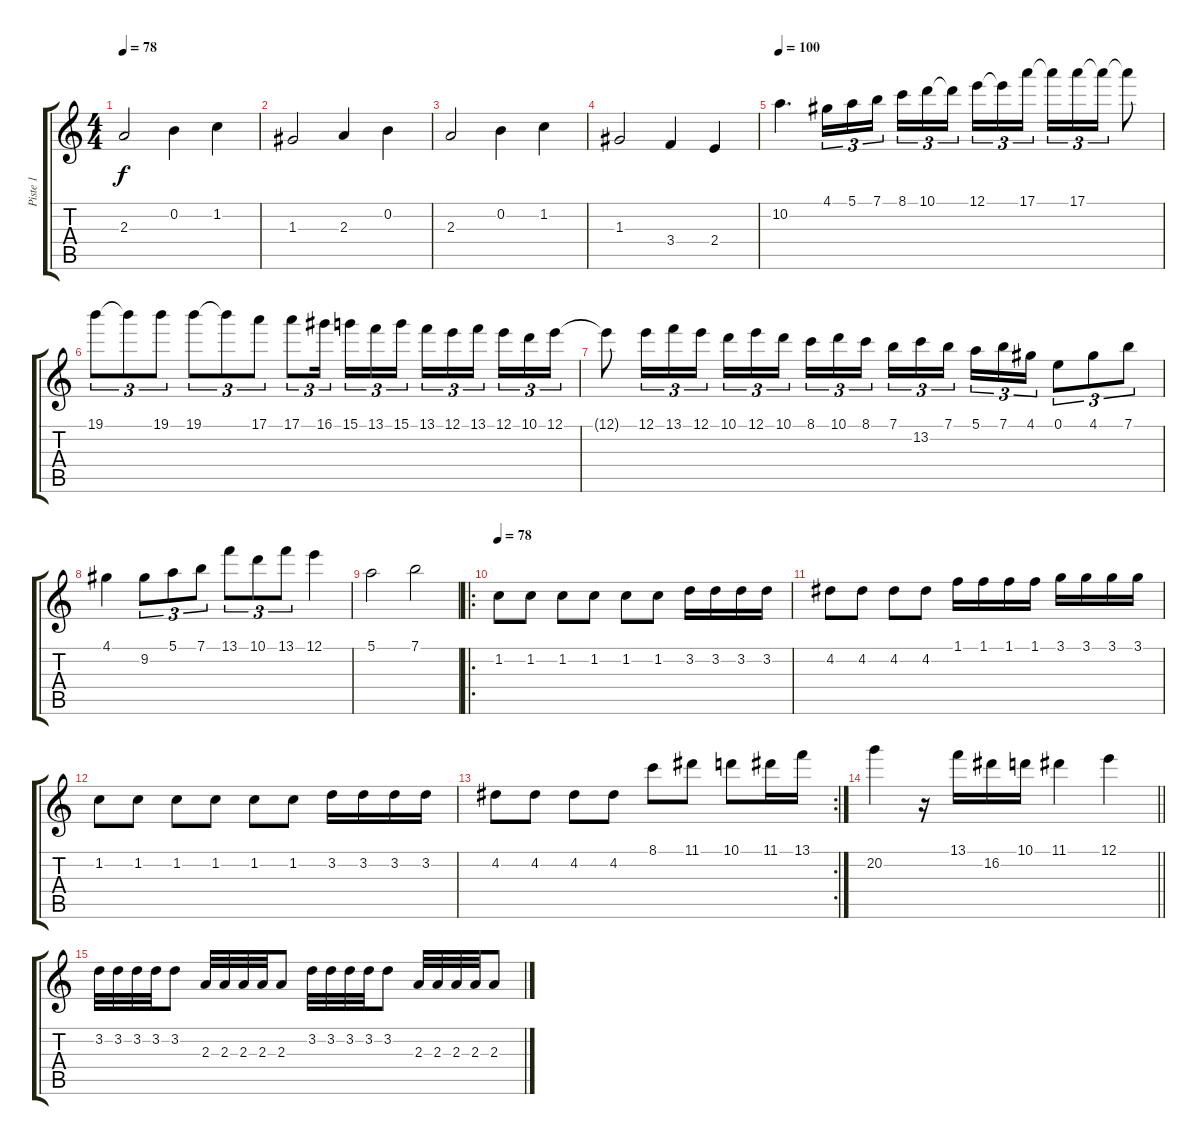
\track ("Piste 1" "Piste 1") {instrument overdrivenguitar}
\staff {score tabs}
\tuning (E4 B3 G3 D3 A2 E2) {hide}
\ts (4 4)
\tempo 78
\clef g2
\ks c
2.3.2{dy f} 0.2.4 1.2.4 |
1.3.2 2.3.4 0.2.4 |
2.3.2 0.2.4 1.2.4 |
1.3.2 3.4.4 2.4.4 |
\tempo 100
10.2.4{d} 4.1.16{tu (3 2)} 5.1.16{tu (3 2)} 7.1.16{tu (3 2)} 8.1.16{tu (3 2)} 10.1.16{tu (3 2)} 10.1{t}.16{tu (3 2) beam splitsecondary} 12.1.16{tu (3 2)} 12.1{t}.16{tu (3 2)} 17.1.16{tu (3 2)} 17.1{t}.16{tu (3 2)} 17.1.16{tu (3 2)} 17.1{t}.16{tu (3 2)} 17.1{t}.8 |
19.1.8{tu (3 2)} 19.1{t}.8{tu (3 2)} 19.1.8{tu (3 2)} 19.1.8{tu (3 2)} 19.1{t}.8{tu (3 2)} 17.1.8{tu (3 2)} 17.1.8{tu (3 2)} 16.1.16{tu (3 2) beam splitsecondary} 15.1.16{tu (3 2)} 13.1.16{tu (3 2)} 15.1.16{tu (3 2)} 13.1.16{tu (3 2)} 12.1.16{tu (3 2)} 13.1.16{tu (3 2) beam splitsecondary} 12.1.16{tu (3 2)} 10.1.16{tu (3 2)} 12.1.16{tu (3 2)} |
12.1{t}.8 12.1.16{tu (3 2)} 13.1.16{tu (3 2)} 12.1.16{tu (3 2)} 10.1.16{tu (3 2)} 12.1.16{tu (3 2)} 10.1.16{tu (3 2) beam splitsecondary} 8.1.16{tu (3 2)} 10.1.16{tu (3 2)} 8.1.16{tu (3 2)} 7.1.16{tu (3 2)} 13.2.16{tu (3 2)} 7.1.16{tu (3 2) beam splitsecondary} 5.1.16{tu (3 2)} 7.1.16{tu (3 2)} 4.1.16{tu (3 2)} 0.1.8{tu (3 2)} 4.1.8{tu (3 2)} 7.1.8{tu (3 2)} |
4.1.4 9.2.8{tu (3 2)} 5.1.8{tu (3 2)} 7.1.8{tu (3 2)} 13.1.8{tu (3 2)} 10.1.8{tu (3 2)} 13.1.8{tu (3 2)} 12.1.4 |
5.1.2 7.1.2 |
\ro
\tempo 78
1.2.8 1.2.8 1.2.8 1.2.8 1.2.8 1.2.8 3.2.16 3.2.16 3.2.16 3.2.16 |
4.2.8 4.2.8 4.2.8 4.2.8 1.1.16 1.1.16 1.1.16 1.1.16 3.1.16 3.1.16 3.1.16 3.1.16 |
1.2.8 1.2.8 1.2.8 1.2.8 1.2.8 1.2.8 3.2.16 3.2.16 3.2.16 3.2.16 |
\rc 2
4.2.8 4.2.8 4.2.8 4.2.8 8.1.8 11.1.8 10.1.8 11.1.16 13.1.16 |
\barLineRight lightlight
20.2.4 r.16 13.1.16 16.2.16 10.1.16 11.1.4 12.1.4 |
3.2.32 3.2.32 3.2.32 3.2.32 3.2.8 2.3.32 2.3.32 2.3.32 2.3.32 2.3.8 3.2.32 3.2.32 3.2.32 3.2.32 3.2.8 2.3.32 2.3.32 2.3.32 2.3.32 2.3.8
